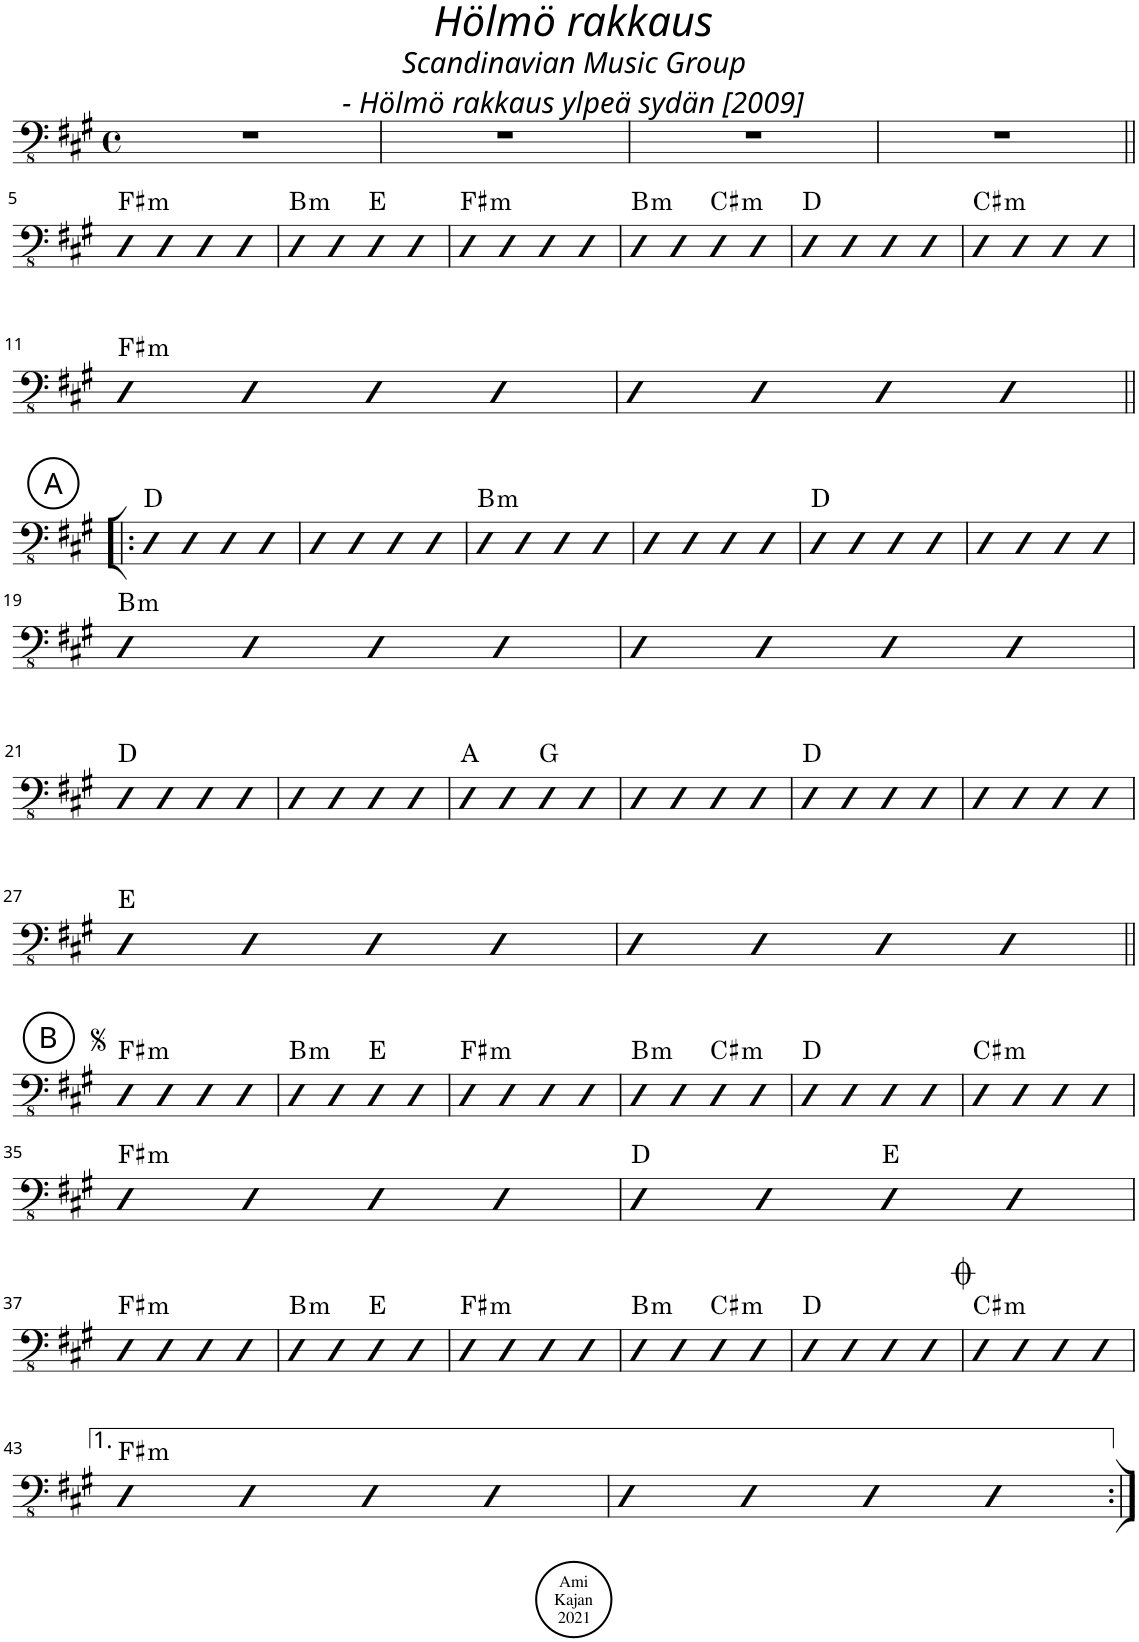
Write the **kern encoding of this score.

**kern	**harte
*part1	*part1
*staff1	*
*I"Acoustic Bass	*
*I'Bass	*
*clefFv4	*
*k[f#c#g#]	*
*M4/4	*
*met(c)	*
=1	=1
1r	.
=2	=2
1r	.
=3	=3
1r	.
=4	=4
1r	.
!!LO:LB:g=z
=5||	=5||
!	!LO:H:kt=m
4DD	F#:min
4DD	.
4DD	.
4DD	.
=6	=6
!	!LO:H:kt=m
4DD	B:min
4DD	.
4DD	E:maj
4DD	.
=7	=7
!	!LO:H:kt=m
4DD	F#:min
4DD	.
4DD	.
4DD	.
=8	=8
!	!LO:H:kt=m
4DD	B:min
4DD	.
!	!LO:H:kt=m
4DD	C#:min
4DD	.
=9	=9
4DD	D:maj
4DD	.
4DD	.
4DD	.
=10	=10
!	!LO:H:kt=m
4DD	C#:min
4DD	.
4DD	.
4DD	.
!!LO:LB:g=z
=11	=11
!	!LO:H:kt=m
4DD	F#:min
4DD	.
4DD	.
4DD	.
=12	=12
4DD	.
4DD	.
4DD	.
4DD	.
!!LO:LB:g=z
!!LO:REH:place=s1:a:cj:enc=circle:fs=14:t=A
=13!|:	=13!|:
4DD	D:maj
4DD	.
4DD	.
4DD	.
=14	=14
4DD	.
4DD	.
4DD	.
4DD	.
=15	=15
!	!LO:H:kt=m
4DD	B:min
4DD	.
4DD	.
4DD	.
=16	=16
4DD	.
4DD	.
4DD	.
4DD	.
=17	=17
4DD	D:maj
4DD	.
4DD	.
4DD	.
=18	=18
4DD	.
4DD	.
4DD	.
4DD	.
!!LO:LB:g=z
=19	=19
!	!LO:H:kt=m
4DD	B:min
4DD	.
4DD	.
4DD	.
=20	=20
4DD	.
4DD	.
4DD	.
4DD	.
!!LO:LB:g=z
=21	=21
4DD	D:maj
4DD	.
4DD	.
4DD	.
=22	=22
4DD	.
4DD	.
4DD	.
4DD	.
=23	=23
4DD	A:maj
4DD	.
4DD	G:maj
4DD	.
=24	=24
4DD	.
4DD	.
4DD	.
4DD	.
=25	=25
4DD	D:maj
4DD	.
4DD	.
4DD	.
=26	=26
4DD	.
4DD	.
4DD	.
4DD	.
!!LO:LB:g=z
=27	=27
4DD	E:maj
4DD	.
4DD	.
4DD	.
=28	=28
4DD	.
4DD	.
4DD	.
4DD	.
!!LO:LB:g=z
!!LO:REH:place=s1:a:cj:enc=circle:fs=14:t=B
=29||	=29||
!	!LO:H:kt=m
4DD	F#:min
4DD	.
4DD	.
4DD	.
=30	=30
!	!LO:H:kt=m
4DD	B:min
4DD	.
4DD	E:maj
4DD	.
=31	=31
!	!LO:H:kt=m
4DD	F#:min
4DD	.
4DD	.
4DD	.
=32	=32
!	!LO:H:kt=m
4DD	B:min
4DD	.
!	!LO:H:kt=m
4DD	C#:min
4DD	.
=33	=33
4DD	D:maj
4DD	.
4DD	.
4DD	.
=34	=34
!	!LO:H:kt=m
4DD	C#:min
4DD	.
4DD	.
4DD	.
!!LO:LB:g=z
=35	=35
!	!LO:H:kt=m
4DD	F#:min
4DD	.
4DD	.
4DD	.
=36	=36
4DD	D:maj
4DD	.
4DD	E:maj
4DD	.
!!LO:LB:g=z
=37	=37
!	!LO:H:kt=m
4DD	F#:min
4DD	.
4DD	.
4DD	.
=38	=38
!	!LO:H:kt=m
4DD	B:min
4DD	.
4DD	E:maj
4DD	.
=39	=39
!	!LO:H:kt=m
4DD	F#:min
4DD	.
4DD	.
4DD	.
=40	=40
!	!LO:H:kt=m
4DD	B:min
4DD	.
!	!LO:H:kt=m
4DD	C#:min
4DD	.
=41	=41
4DD	D:maj
4DD	.
4DD	.
4DD	.
=42	=42
!	!LO:H:kt=m
4DD	C#:min
4DD	.
4DD	.
4DD	.
!!LO:LB:g=z
=43	=43
!	!LO:H:kt=m
4DD	F#:min
4DD	.
4DD	.
4DD	.
=44	=44
4DD	.
4DD	.
4DD	.
4DD	.
=:|!	=:|!
*-	*-
